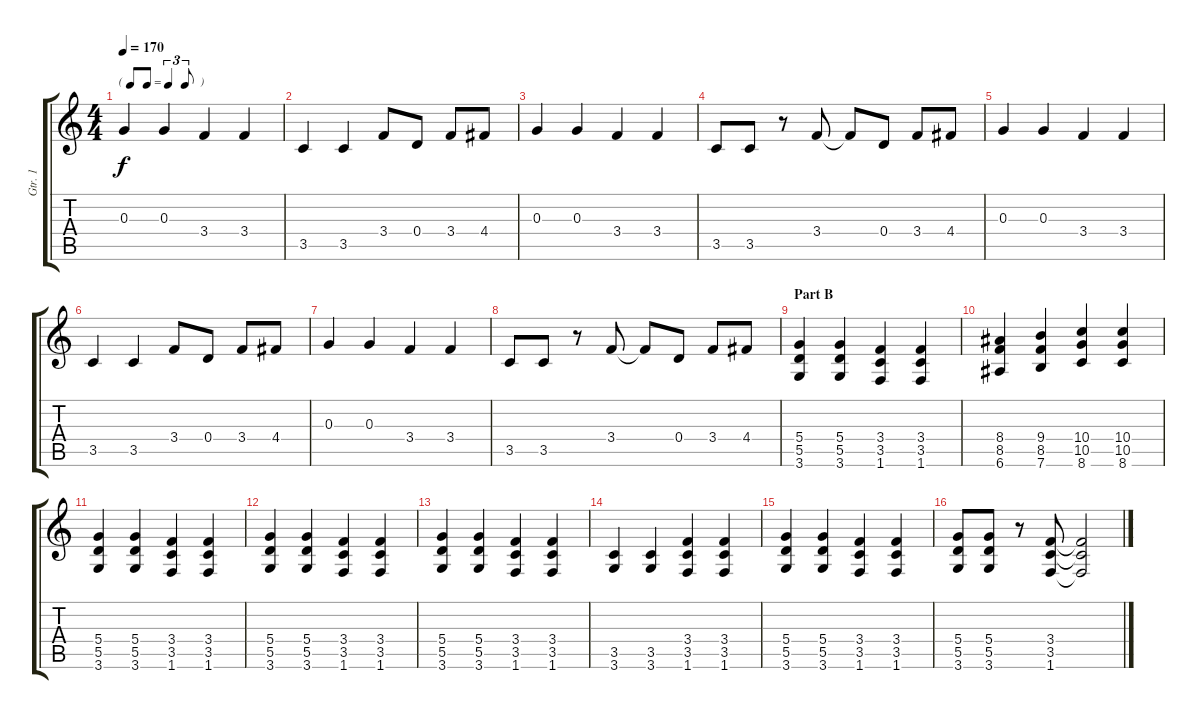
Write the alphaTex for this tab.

\track ("Gtr. 1" "Gtr. 1") {instrument distortionguitar}
\staff {score tabs}
\tuning (E4 B3 G3 D3 A2 E2) {hide}
\ts (4 4)
\tf triplet8th
\tempo 170
\clef g2
\ks c
0.3.4{dy f} 0.3.4 3.4.4 3.4.4 |
3.5.4 3.5.4 3.4.8 0.4.8 3.4.8 4.4.8 |
0.3.4 0.3.4 3.4.4 3.4.4 |
3.5.8 3.5.8 r.8 3.4.8 3.4{t}.8 0.4.8 3.4.8 4.4.8 |
0.3.4 0.3.4 3.4.4 3.4.4 |
3.5.4 3.5.4 3.4.8 0.4.8 3.4.8 4.4.8 |
0.3.4 0.3.4 3.4.4 3.4.4 |
3.5.8 3.5.8 r.8 3.4.8 3.4{t}.8 0.4.8 3.4.8 4.4.8 |
\section ("" "Part B")
(5.4 5.5 3.6).4 (5.4 5.5 3.6).4 (3.4 3.5 1.6).4 (3.4 3.5 1.6).4 |
(8.4 8.5 6.6).4 (9.4 8.5 7.6).4 (10.4 10.5 8.6).4 (10.4 10.5 8.6).4 |
(5.4 5.5 3.6).4 (5.4 5.5 3.6).4 (3.4 3.5 1.6).4 (3.4 3.5 1.6).4 |
(5.4 5.5 3.6).4 (5.4 5.5 3.6).4 (3.4 3.5 1.6).4 (3.4 3.5 1.6).4 |
(5.4 5.5 3.6).4 (5.4 5.5 3.6).4 (3.4 3.5 1.6).4 (3.4 3.5 1.6).4 |
(3.5 3.6).4 (3.5 3.6).4 (3.4 3.5 1.6).4 (3.4 3.5 1.6).4 |
(5.4 5.5 3.6).4 (5.4 5.5 3.6).4 (3.4 3.5 1.6).4 (3.4 3.5 1.6).4 |
(5.4 5.5 3.6).8 (5.4 5.5 3.6).8 r.8 (3.4 3.5 1.6).8 (3.4{t} 3.5{t} 1.6{t}).2
